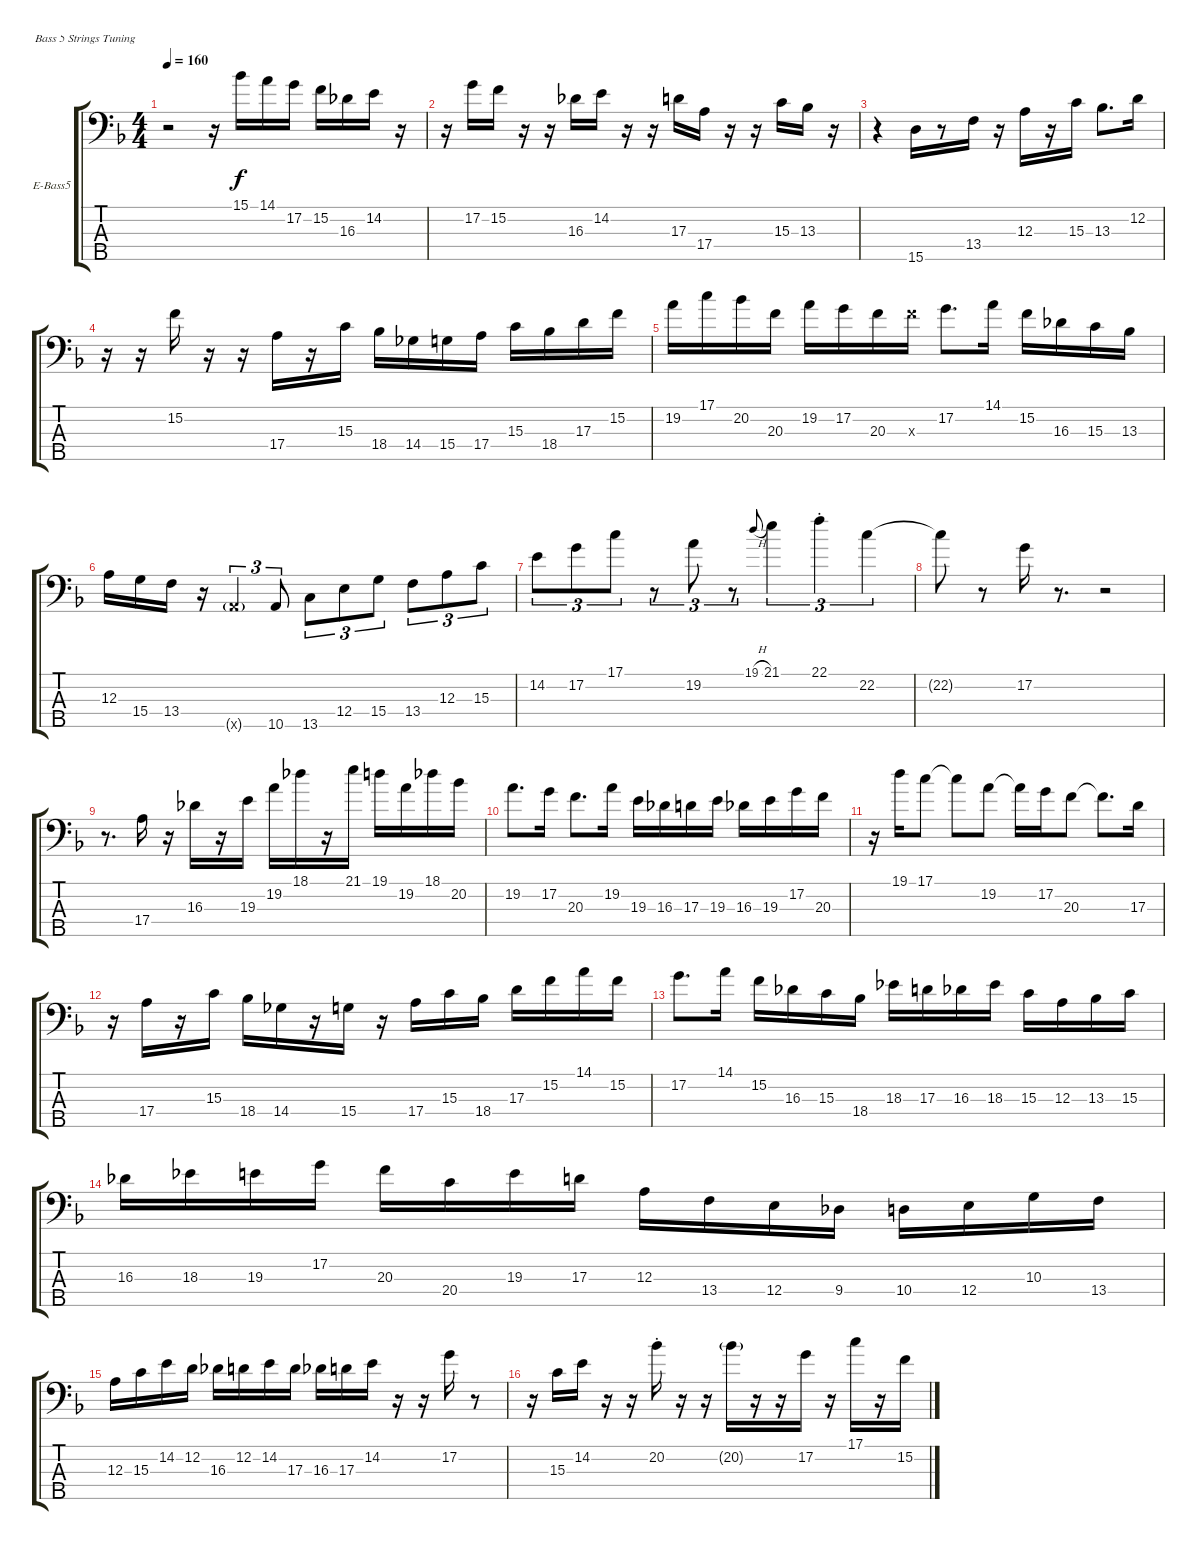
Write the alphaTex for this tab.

\defaultSystemsLayout 4
\bracketExtendMode groupsimilarinstruments
\firstSystemTrackNameOrientation horizontal
\otherSystemsTrackNameOrientation horizontal
\track ("Electric Bass" "E-Bass5") {instrument electricbassfinger}
\staff {score tabs}
\tuning (G2 D2 A1 E1 B0)
\ts (4 4)
\tempo 160
\clef f4
\scale
0.448859
\ks dminor
r.2{dy f instrument electricbassfinger} r.16 15.1.16 14.1.16 17.2.16 15.2.16 16.3.16 14.2.16 r.16 |
\scale
0.551333 r.16 17.2.16 15.2.16 r.16 r.16 16.3.16 14.2.16 r.16 r.16 17.3.16 17.4.16 r.16 r.16 15.3.16 13.3.16 r.16 |
\scale
0.47336 r.4 15.5.16 r.8 13.4.16 r.16 12.3.16 r.16 15.3.16 13.3.8{d} 12.2.16 |
\scale
0.526957 r.16 r.16 15.2.16 r.16 r.16 17.4.16 r.16 15.3.16 18.4.16 14.4.16 15.4.16 17.4.16 15.3.16 18.4.16 17.3.16 15.2.16 |
\scale
0.548233 19.2.16 17.1.16 20.2.16 20.3.16 19.2.16 17.2.16 20.3.16 20.3{x}.16 17.2.8{d} 14.1.16 15.2.16 16.3.16 15.3.16 13.3.16 |
\scale
0.45167 12.3.16 15.4.16 13.4.16 r.16 10.5{g x}.4{tu (3 2)} 10.5.8{tu (3 2)} 13.5.8{tu (3 2)} 12.4.8{tu (3 2)} 15.4.8{tu (3 2)} 13.4.8{tu (3 2)} 12.3.8{tu (3 2)} 15.3.8{tu (3 2)} |
\scale
0.360703 14.2.8{tu (3 2)} 17.2.8{tu (3 2)} 17.1.8{tu (3 2)} r.8{tu (3 2)} 19.2.8{tu (3 2)} r.8{tu (3 2)} 19.1{h}.8{tu (3 2) gr onbeat} 21.1.4{tu (3 2)} 22.1{st}.4{tu (3 2)} 22.2.4{tu (3 2)} |
\scale
0.20066 22.2{t}.8 r.8 17.2.16 r.8{d} r.2 |
\scale
0.438938 r.8{d} 17.4.16 r.16 16.3.16 r.16 19.3.16 19.2.16 18.1.16 r.16 21.1.16 19.1.16 19.2.16 18.1.16 20.2.16 |
\scale
0.546801 19.2.8{d} 17.2.16 20.3.8{d} 19.2.16 19.3.16 16.3.16 17.3.16 19.3.16 16.3.16 19.3.16 17.2.16 20.3.16 |
\scale
0.453039 r.16 19.1.16 17.1.8 17.1{t}.8 19.2.8 19.2{t}.16 17.2.16 20.3.8 20.3{t}.8{d} 17.3.16 |
r.16 17.4.16 r.16 15.3.16 18.4.16 14.4.16 r.16 15.4.16 r.16 17.4.16 15.3.16 18.4.16 17.3.16 15.2.16 14.1.16 15.2.16 |
17.2.8{d} 14.1.16 15.2.16 16.3.16 15.3.16 18.4.16 18.3.16 17.3.16 16.3.16 18.3.16 15.3.16 12.3.16 13.3.16 15.3.16 |
16.3.16 18.3.16 19.3.16 17.2.16 20.3.16 20.4.16 19.3.16 17.3.16 12.3.16 13.4.16 12.4.16 9.4.16 10.4.16 12.4.16 10.3.16 13.4.16 |
12.3.16 15.3.16 14.2.16 12.2.16 16.3.16 12.2.16 14.2.16 17.3.16 16.3.16 17.3.16 14.2.16 r.16 r.16 17.2.16 r.8 |
\scale
0.557671 r.16 15.3.16 14.2.16 r.16 r.16 20.2{st}.16 r.16 r.16 20.2{g}.16 r.16 r.16 17.2.16 r.16 17.1.16 r.16 15.2.16
